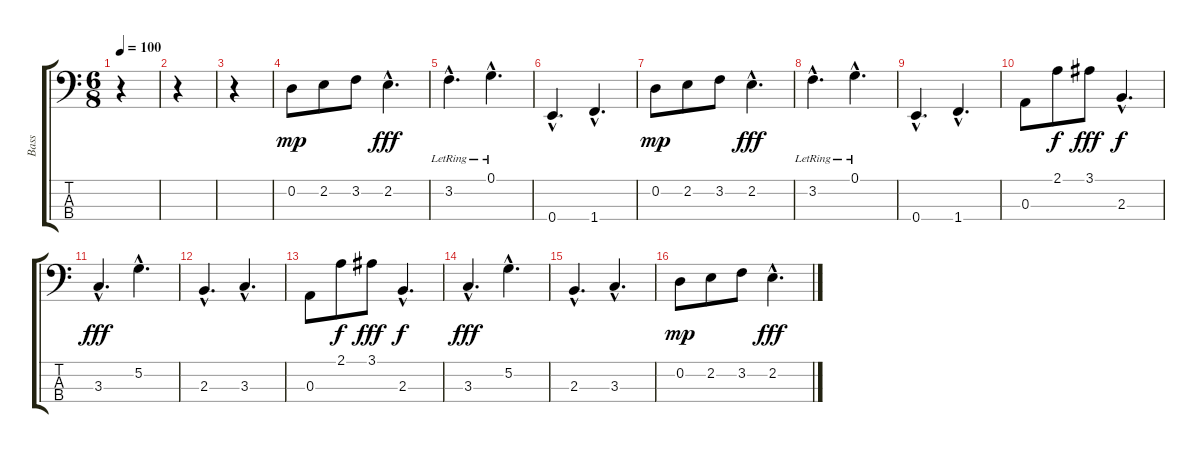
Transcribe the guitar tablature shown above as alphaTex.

\track ("Bass" "Bass") {instrument electricbassfinger}
\staff {score tabs}
\tuning (G2 D2 A1 E1) {hide}
\ts (6 8)
\tempo 100
\clef f4
\ks c
r.4{dy mp instrument electricbassfinger} |
r.4 |
r.4 |
0.2.8 2.2.8 3.2.8 2.2{hac}.4{d dy fff} |
3.2{hac lr}.4{d} 0.1{hac lr}.4{d} |
0.4{hac}.4{d} 1.4{hac}.4{d} |
0.2.8{dy mp} 2.2.8 3.2.8 2.2{hac}.4{d dy fff} |
3.2{hac lr}.4{d} 0.1{hac lr}.4{d} |
0.4{hac}.4{d} 1.4{hac}.4{d} |
0.3.8 2.1.8{dy f} 3.1.8{dy fff} 2.3{hac}.4{d dy f} |
3.3{hac}.4{d dy fff} 5.2{hac}.4{d} |
2.3{hac}.4{d} 3.3{hac}.4{d} |
0.3.8 2.1.8{dy f} 3.1.8{dy fff} 2.3{hac}.4{d dy f} |
3.3{hac}.4{d dy fff} 5.2{hac}.4{d} |
2.3{hac}.4{d} 3.3{hac}.4{d} |
0.2.8{dy mp} 2.2.8 3.2.8 2.2{hac}.4{d dy fff}
